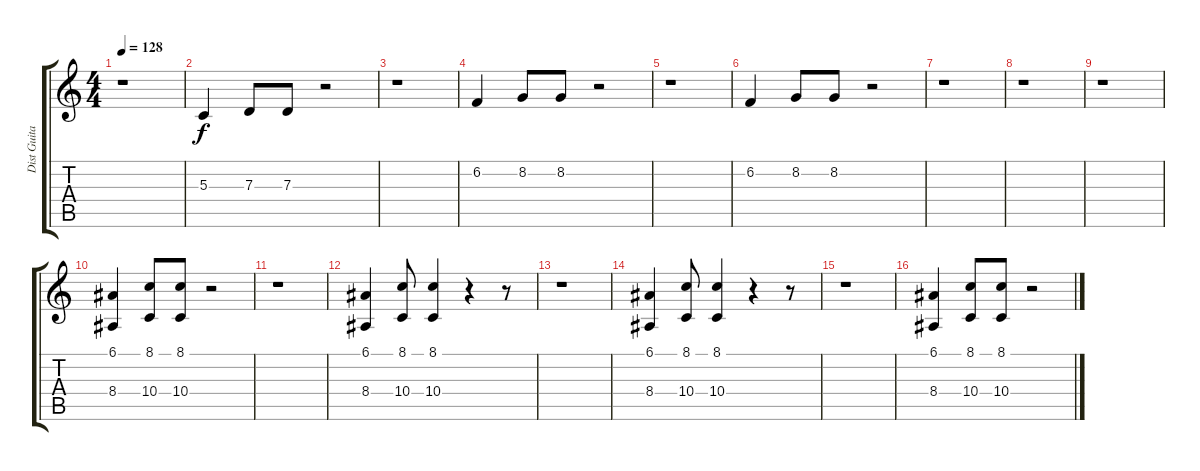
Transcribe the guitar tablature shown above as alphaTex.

\track ("Dist Guitar 2" "Dist Guita") {instrument lead5charang}
\staff {score tabs}
\tuning (E4 B3 G3 D3 A2 E2) {hide}
\ts (4 4)
\tempo 128
\clef g2
\ks c
r.1{dy f} |
5.3.4 7.3.8 7.3.8 r.2 |
r.1 |
6.2.4 8.2.8 8.2.8 r.2 |
r.1 |
6.2.4 8.2.8 8.2.8 r.2 |
r.1 |
r.1 |
r.1 |
(6.1 8.4).4 (8.1 10.4).8 (8.1 10.4).8 r.2 |
r.1 |
(6.1 8.4).4 (8.1 10.4).8 (8.1 10.4).4 r.4 r.8 |
r.1 |
(6.1 8.4).4 (8.1 10.4).8 (8.1 10.4).4 r.4 r.8 |
r.1 |
(6.1 8.4).4 (8.1 10.4).8 (8.1 10.4).8 r.2
